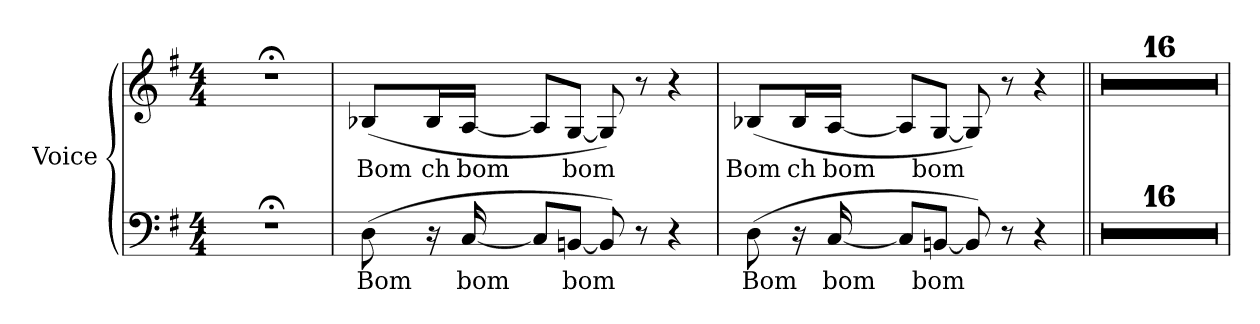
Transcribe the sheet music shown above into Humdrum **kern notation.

**kern	**text	**kern	**text
*part2	*part2	*part1	*part1
*staff2	*staff2	*staff1	*staff1
*I"Voice	*	*I"Voice	*
*I'Voice	*	*I'Voice	*
!!LO:PB:g=z
*clefF4	*	*clefG2	*
*k[f#]	*	*k[f#]	*
*G:	*	*G:	*
*M4/4	*	*M4/4	*
=	=	=	=
1r;<	.	1r;<	.
=1	=1	=1	=1
!	!LO:LY:b:color=#000000	!	!
!	!	!	!LO:LY:b:color=#000000
(8Di\	Bom	(8B-Xi/L	Bom
!	!	!	!LO:LY:b:color=#000000
16r	.	16B-i/L	ch
!	!LO:LY:b:color=#000000	!	!
!	!	!	!LO:LY:b:color=#000000
[16Ci/	bom	[16Ai/JJ	bom
8Ci/L]	.	8Ai/L]	.
!	!LO:LY:b:color=#000000	!	!
!	!	!	!LO:LY:b:color=#000000
[8BBni/J	bom	[8Gi/J	bom
8BBi/])	.	8Gi/])	.
8r	.	8r	.
4r	.	4r	.
=2	=2	=2	=2
!	!LO:LY:b:color=#000000	!	!
!	!	!	!LO:LY:b:color=#000000
(8Di\	Bom	(8B-Xi/L	Bom
!	!	!	!LO:LY:b:color=#000000
16r	.	16B-i/L	ch
!	!LO:LY:b:color=#000000	!	!
!	!	!	!LO:LY:b:color=#000000
[16Ci/	bom	[16Ai/JJ	bom
8Ci/L]	.	8Ai/L]	.
!	!LO:LY:b:color=#000000	!	!
!	!	!	!LO:LY:b:color=#000000
[8BBni/J	bom	[8Gi/J	bom
8BBi/])	.	8Gi/])	.
8r	.	8r	.
4r	.	4r	.
=3||	=3||	=3||	=3||
1r	.	1r	.
=4	=4	=4	=4
1r	.	1r	.
=5	=5	=5	=5
1r	.	1r	.
=6	=6	=6	=6
1r	.	1r	.
!!LO:LB:g=z
=7	=7	=7	=7
1r	.	1r	.
=8	=8	=8	=8
1r	.	1r	.
=9	=9	=9	=9
1r	.	1r	.
=10	=10	=10	=10
1r	.	1r	.
=11	=11	=11	=11
1r	.	1r	.
=12	=12	=12	=12
1r	.	1r	.
=13	=13	=13	=13
1r	.	1r	.
=14	=14	=14	=14
1r	.	1r	.
=15	=15	=15	=15
1r	.	1r	.
!!LO:LB:g=z
=16	=16	=16	=16
1r	.	1r	.
=17	=17	=17	=17
1r	.	1r	.
=18	=18	=18	=18
1r	.	1r	.
=	=	=	=
*-	*-	*-	*-
